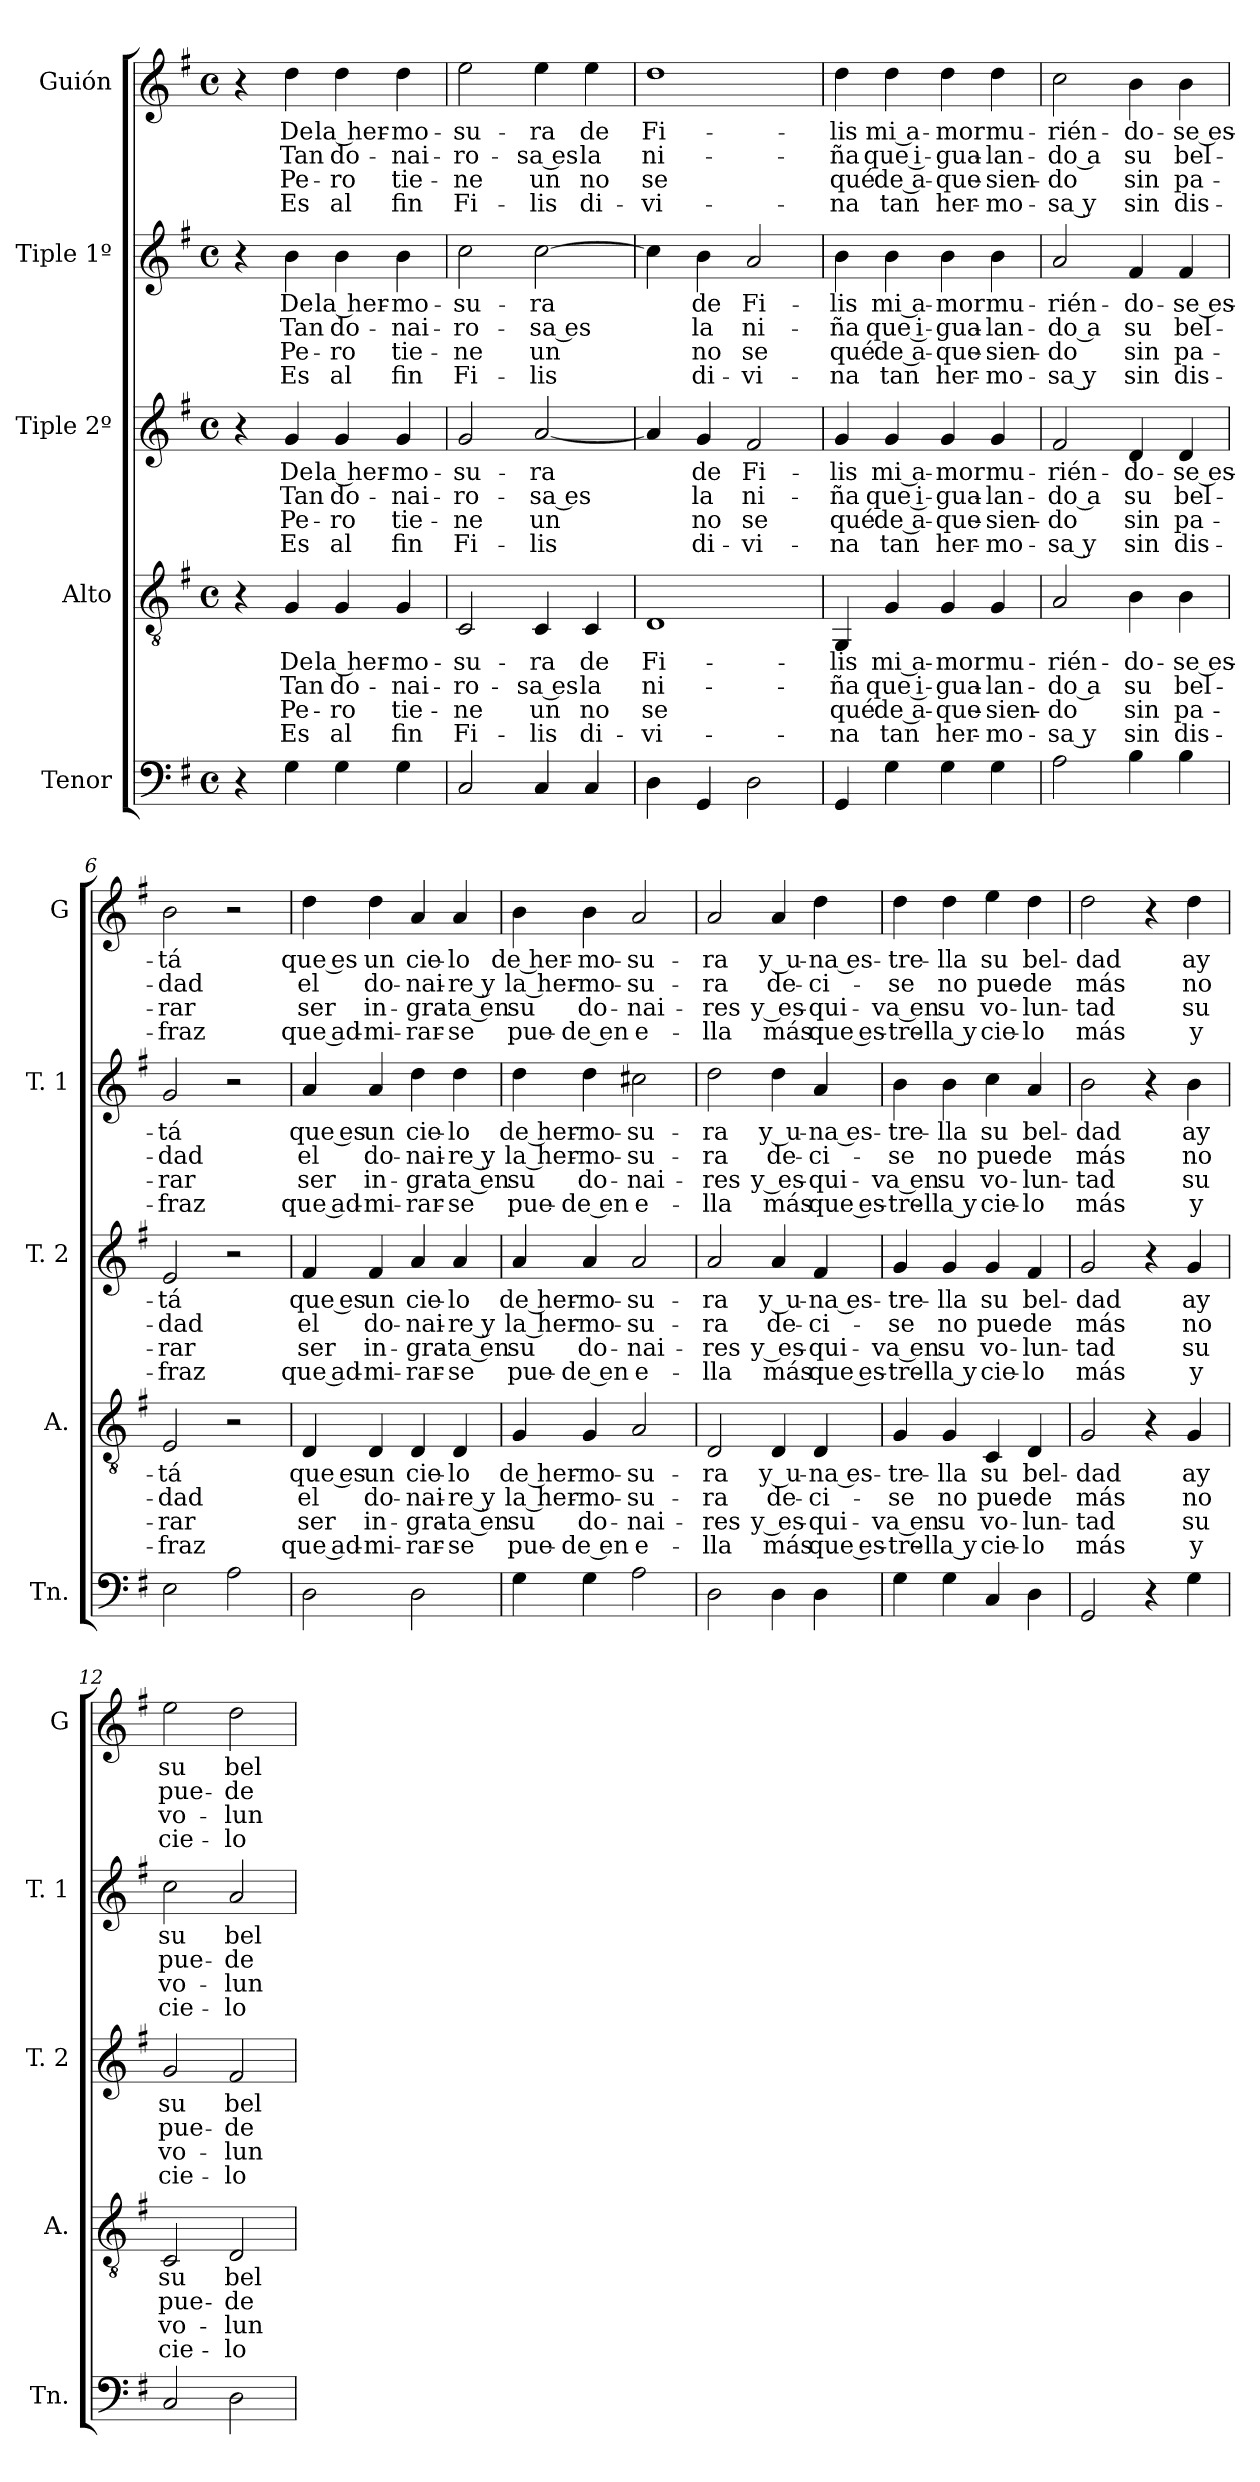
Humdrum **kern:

**kern	**kern	**text	**text	**text	**text	**kern	**text	**text	**text	**text	**kern	**text	**text	**text	**text	**kern	**text	**text	**text	**text
*part5	*part4	*part4	*part4	*part4	*part4	*part3	*part3	*part3	*part3	*part3	*part2	*part2	*part2	*part2	*part2	*part1	*part1	*part1	*part1	*part1
*staff5	*staff4	*staff4	*staff4	*staff4	*staff4	*staff3	*staff3	*staff3	*staff3	*staff3	*staff2	*staff2	*staff2	*staff2	*staff2	*staff1	*staff1	*staff1	*staff1	*staff1
*I"Tenor	*I"Alto	*	*	*	*	*I"Tiple 2º	*	*	*	*	*I"Tiple 1º	*	*	*	*	*I"Guión	*	*	*	*
*I'Tn.	*I'A.	*	*	*	*	*I'T. 2	*	*	*	*	*I'T. 1	*	*	*	*	*I'G	*	*	*	*
*clefF4	*clefGv2	*	*	*	*	*clefG2	*	*	*	*	*clefG2	*	*	*	*	*clefG2	*	*	*	*
*k[f#]	*k[f#]	*	*	*	*	*k[f#]	*	*	*	*	*k[f#]	*	*	*	*	*k[f#]	*	*	*	*
*M4/4	*M4/4	*	*	*	*	*M4/4	*	*	*	*	*M4/4	*	*	*	*	*M4/4	*	*	*	*
*met(c)	*met(c)	*	*	*	*	*met(c)	*	*	*	*	*met(c)	*	*	*	*	*met(c)	*	*	*	*
=1	=1	=1	=1	=1	=1	=1	=1	=1	=1	=1	=1	=1	=1	=1	=1	=1	=1	=1	=1	=1
4r	4r	.	.	.	.	4r	.	.	.	.	4r	.	.	.	.	4r	.	.	.	.
4G	4G	De	Tan	Pe-	Es	4g	De	Tan	Pe-	Es	4b	De	Tan	Pe-	Es	4dd	De	Tan	Pe-	Es
4G	4G	la her-	do-	-ro	al	4g	la her-	do-	-ro	al	4b	la her-	do-	-ro	al	4dd	la her-	do-	-ro	al
4G	4G	-mo-	-nai-	tie-	fin	4g	-mo-	-nai-	tie-	fin	4b	-mo-	-nai-	tie-	fin	4dd	-mo-	-nai-	tie-	fin
=2	=2	=2	=2	=2	=2	=2	=2	=2	=2	=2	=2	=2	=2	=2	=2	=2	=2	=2	=2	=2
2C	2C	-su-	-ro-	-ne	Fi-	2g	-su-	-ro-	-ne	Fi-	2cc	-su-	-ro-	-ne	Fi-	2ee	-su-	-ro-	-ne	Fi-
4C	4C	-ra	-sa es	un	-lis	[2a	-ra	-sa es	un	-lis	[2cc	-ra	-sa es	un	-lis	4ee	-ra	-sa es	un	-lis
4C	4C	de	la	no	di-	.	.	.	.	.	.	.	.	.	.	4ee	de	la	no	di-
=3	=3	=3	=3	=3	=3	=3	=3	=3	=3	=3	=3	=3	=3	=3	=3	=3	=3	=3	=3	=3
4D	1D	Fi-	ni-	se	-vi-	4a]	.	.	.	.	4cc]	.	.	.	.	1dd	Fi-	ni-	se	-vi-
4GG	.	.	.	.	.	4g	de	la	no	di-	4b	de	la	no	di-	.	.	.	.	.
2D	.	.	.	.	.	2f#	Fi-	ni-	se	-vi-	2a	Fi-	ni-	se	-vi-	.	.	.	.	.
=4	=4	=4	=4	=4	=4	=4	=4	=4	=4	=4	=4	=4	=4	=4	=4	=4	=4	=4	=4	=4
4GG	4GG	-lis	-ña	qué	-na	4g	-lis	-ña	qué	-na	4b	-lis	-ña	qué	-na	4dd	-lis	-ña	qué	-na
4G	4G	mi a-	que i-	de a-	tan	4g	mi a-	que i-	de a-	tan	4b	mi a-	que i-	de a-	tan	4dd	mi a-	que i-	de a-	tan
4G	4G	-mor	-gua-	-que-	her-	4g	-mor	-gua-	-que-	her-	4b	-mor	-gua-	-que-	her-	4dd	-mor	-gua-	-que-	her-
4G	4G	mu-	-lan-	-sien-	-mo-	4g	mu-	-lan-	-sien-	-mo-	4b	mu-	-lan-	-sien-	-mo-	4dd	mu-	-lan-	-sien-	-mo-
=5	=5	=5	=5	=5	=5	=5	=5	=5	=5	=5	=5	=5	=5	=5	=5	=5	=5	=5	=5	=5
2A	2A	-rién-	-do a	-do	-sa y	2f#	-rién-	-do a	-do	-sa y	2a	-rién-	-do a	-do	-sa y	2cc	-rién-	-do a	-do	-sa y
4B	4B	-do-	su	sin	sin	4d	-do-	su	sin	sin	4f#	-do-	su	sin	sin	4b	-do-	su	sin	sin
4B	4B	se es-	bel-	pa-	dis-	4d	se es-	bel-	pa-	dis-	4f#	se es-	bel-	pa-	dis-	4b	se es-	bel-	pa-	dis-
=6	=6	=6	=6	=6	=6	=6	=6	=6	=6	=6	=6	=6	=6	=6	=6	=6	=6	=6	=6	=6
2E	2E	-tá	-dad	-rar	-fraz	2e	-tá	-dad	-rar	-fraz	2g	-tá	-dad	-rar	-fraz	2b	-tá	-dad	-rar	-fraz
2A	2r	.	.	.	.	2r	.	.	.	.	2r	.	.	.	.	2r	.	.	.	.
=7	=7	=7	=7	=7	=7	=7	=7	=7	=7	=7	=7	=7	=7	=7	=7	=7	=7	=7	=7	=7
2D	4D	que es	el	ser	que ad-	4f#	que es	el	ser	que ad-	4a	que es	el	ser	que ad-	4dd	que es	el	ser	que ad-
.	4D	un	do-	in-	-mi-	4f#	un	do-	in-	-mi-	4a	un	do-	in-	-mi-	4dd	un	do-	in-	-mi-
2D	4D	cie-	-nai-	-gra-	-rar-	4a	cie-	-nai-	-gra-	-rar-	4dd	cie-	-nai-	-gra-	-rar-	4a	cie-	-nai-	-gra-	-rar-
.	4D	-lo	-re y	-ta en	-se	4a	-lo	-re y	-ta en	-se	4dd	-lo	-re y	-ta en	-se	4a	-lo	-re y	-ta en	-se
=8	=8	=8	=8	=8	=8	=8	=8	=8	=8	=8	=8	=8	=8	=8	=8	=8	=8	=8	=8	=8
4G	4G	de her-	la her-	su	pue-	4a	de her-	la her-	su	pue-	4dd	de her-	la her-	su	pue-	4b	de her-	la her-	su	pue-
4G	4G	-mo-	-mo-	do-	-de en	4a	-mo-	-mo-	do-	-de en	4dd	-mo-	-mo-	do-	-de en	4b	-mo-	-mo-	do-	-de en
2A	2A	-su-	-su-	-nai-	e-	2a	-su-	-su-	-nai-	e-	2cc#X	-su-	-su-	-nai-	e-	2a	-su-	-su-	-nai-	e-
=9	=9	=9	=9	=9	=9	=9	=9	=9	=9	=9	=9	=9	=9	=9	=9	=9	=9	=9	=9	=9
2D	2D	-ra	-ra	-res	-lla	2a	-ra	-ra	-res	-lla	2dd	-ra	-ra	-res	-lla	2a	-ra	-ra	-res	-lla
4D	4D	y u-	de-	y es-	más	4a	y u-	de-	y es-	más	4dd	y u-	de-	y es-	más	4a	y u-	de-	y es-	más
4D	4D	na es-	-ci-	-qui-	que es-	4f#	na es-	-ci-	-qui-	que es-	4a	na es-	-ci-	-qui-	que es-	4dd	na es-	-ci-	-qui-	que es-
=10	=10	=10	=10	=10	=10	=10	=10	=10	=10	=10	=10	=10	=10	=10	=10	=10	=10	=10	=10	=10
4G	4G	-tre-	-se	-va en	-tre-	4g	-tre-	-se	-va en	-tre-	4b	-tre-	-se	-va en	-tre-	4dd	-tre-	-se	-va en	-tre-
4G	4G	-lla	no	su	-lla y	4g	-lla	no	su	-lla y	4b	-lla	no	su	-lla y	4dd	-lla	no	su	-lla y
4C	4C	su	pue-	vo-	cie-	4g	su	pue-	vo-	cie-	4cc	su	pue-	vo-	cie-	4ee	su	pue-	vo-	cie-
4D	4D	bel-	-de	-lun-	-lo	4f#	bel-	-de	-lun-	-lo	4a	bel-	-de	-lun-	-lo	4dd	bel-	-de	-lun-	-lo
=11	=11	=11	=11	=11	=11	=11	=11	=11	=11	=11	=11	=11	=11	=11	=11	=11	=11	=11	=11	=11
2GG	2G	-dad	más	-tad	más	2g	-dad	más	-tad	más	2b	-dad	más	-tad	más	2dd	-dad	más	-tad	más
4r	4r	.	.	.	.	4r	.	.	.	.	4r	.	.	.	.	4r	.	.	.	.
4G	4G	ay	no	su	y	4g	ay	no	su	y	4b	ay	no	su	y	4dd	ay	no	su	y
=12	=12	=12	=12	=12	=12	=12	=12	=12	=12	=12	=12	=12	=12	=12	=12	=12	=12	=12	=12	=12
2C	2C	su	pue-	vo-	cie-	2g	su	pue-	vo-	cie-	2cc	su	pue-	vo-	cie-	2ee	su	pue-	vo-	cie-
2D	2D	bel-	-de	-lun-	-lo	2f#	bel-	-de	-lun-	-lo	2a	bel-	-de	-lun-	-lo	2dd	bel-	-de	-lun-	-lo
=	=	=	=	=	=	=	=	=	=	=	=	=	=	=	=	=	=	=	=	=
*-	*-	*-	*-	*-	*-	*-	*-	*-	*-	*-	*-	*-	*-	*-	*-	*-	*-	*-	*-	*-
